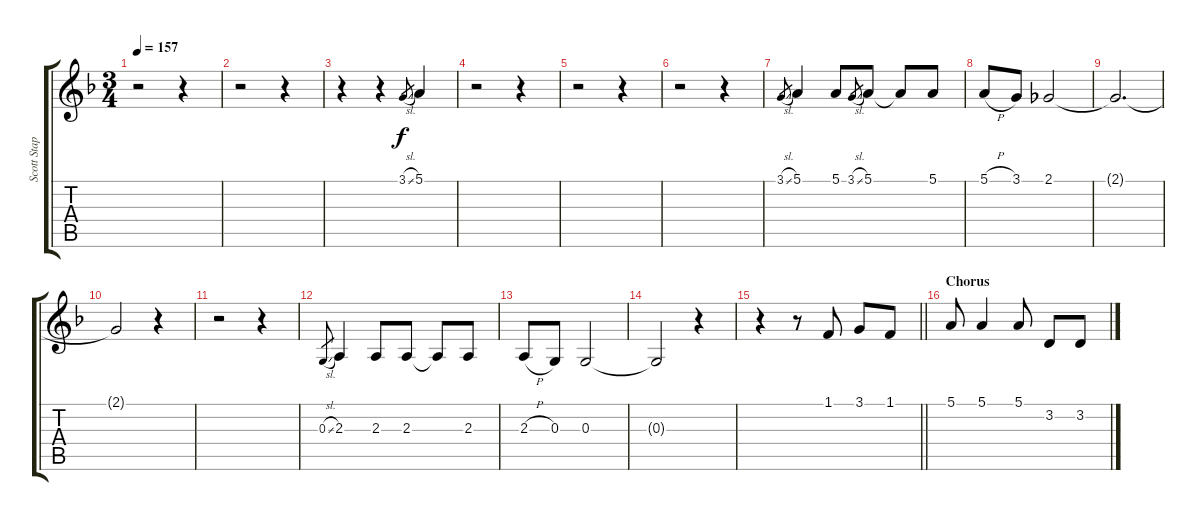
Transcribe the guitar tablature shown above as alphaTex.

\track ("Scott Stapp (Vocals)" "Scott Stap") {instrument clarinet}
\staff {score tabs}
\tuning (E4 B3 G3 D3 A2 E2) {hide}
\ts (3 4)
\tempo 157
\clef g2
\ks f
r.2{dy f} r.4 |
r.2 r.4 |
r.4 r.4 3.1{sl}.8{gr} 5.1.4 |
r.2 r.4 |
r.2 r.4 |
r.2 r.4 |
3.1{sl}.8{gr} 5.1.4 5.1.8 3.1{sl}.8{gr} 5.1.8 5.1{t}.8 5.1.8 |
5.1{h}.8 3.1.8 2.1.2 |
2.1{t}.2{d} |
2.1{t}.2 r.4 |
r.2 r.4 |
0.3{sl}.8{gr} 2.3.4 2.3.8 2.3.8 2.3{t}.8 2.3.8 |
2.3{h}.8 0.3.8 0.3.2 |
0.3{t}.2 r.4 |
\barLineRight lightlight
r.4 r.8 1.1.8 3.1.8 1.1.8 |
\section ("" "Chorus")
5.1.8 5.1.4 5.1.8 3.2.8 3.2.8
